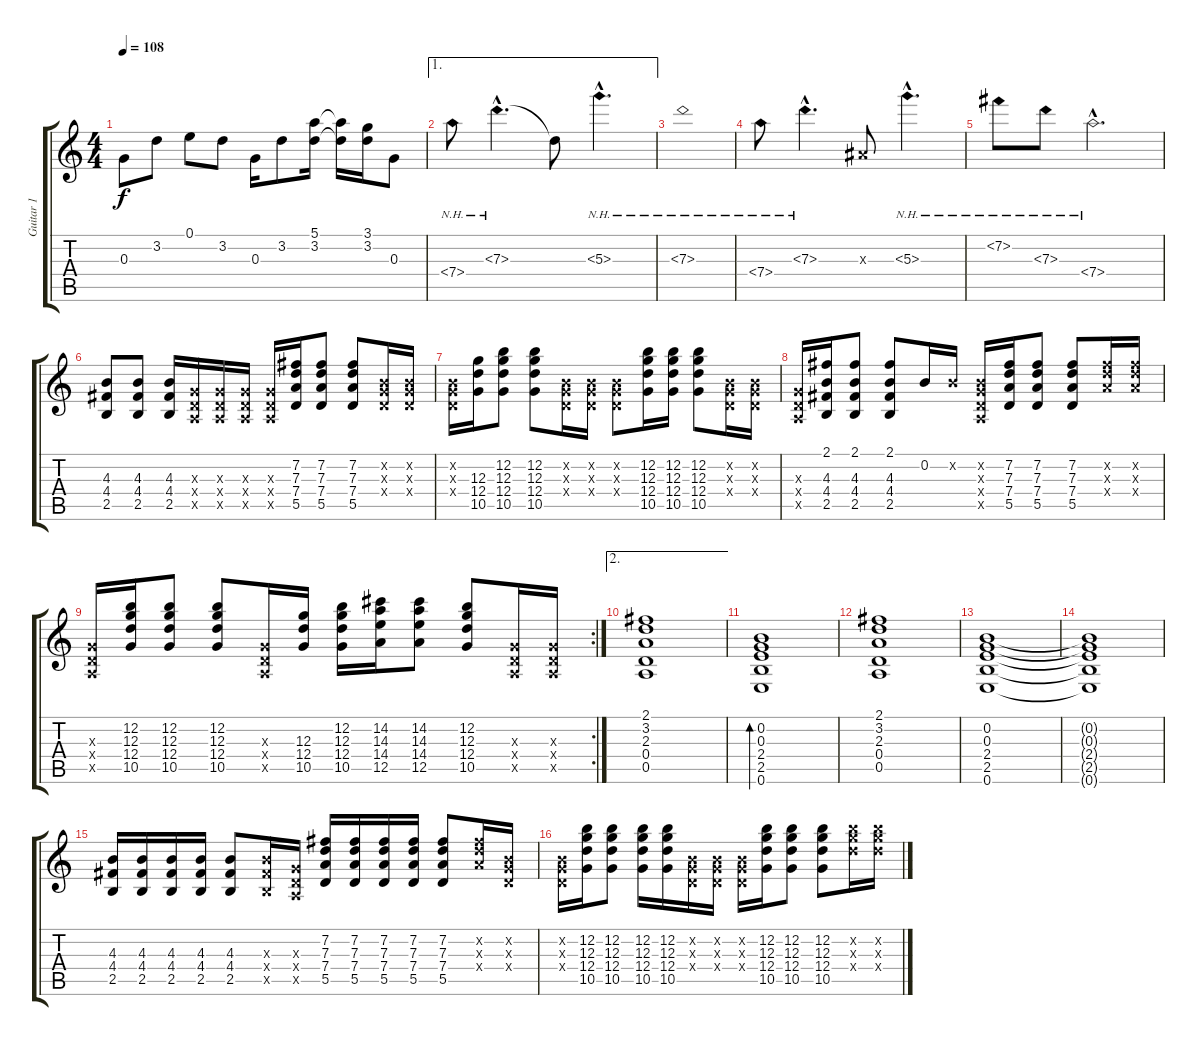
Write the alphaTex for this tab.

\track ("Guitar 1" "Guitar 1") {instrument electricguitarclean}
\staff {score tabs}
\tuning (E4 B3 G3 D3 A2 E2) {hide}
\ts (4 4)
\tempo 108
\clef g2
\ks c
0.3.8{dy f} 3.2.8 0.1.8 3.2.8 0.3.16 3.2.8 (5.1 3.2).16 (5.1{t} 3.2{t}).16 (3.1 3.2).16 0.3.8 |
\ae 1
7.4{nh}.8 7.3{nh hac}.4{d} 7.3{t}.8 5.3{nh hac}.4{d} |
7.3{nh}.1 |
7.4{nh}.8 7.3{nh hac}.4{d} 3.3{x}.8 5.3{nh hac}.4{d} |
7.2{nh}.8 7.3{nh}.8 7.4{nh hac}.2{d} |
(4.3 4.4 2.5).8 (4.3 4.4 2.5).8 (4.3 4.4 2.5).16 (0.3{x} 0.4{x} 0.5{x}).16 (0.3{x} 0.4{x} 0.5{x}).16 (0.3{x} 0.4{x} 0.5{x}).16 (0.3{x} 0.4{x} 0.5{x}).16 (7.2 7.3 7.4 5.5).16 (7.2 7.3 7.4 5.5).8 (7.2 7.3 7.4 5.5).8 (0.2{x} 0.3{x} 0.4{x}).16 (0.2{x} 0.3{x} 0.4{x}).16 |
(0.2{x} 0.3{x} 0.4{x}).16 (12.3 12.4 10.5).16 (12.2 12.3 12.4 10.5).8 (12.2 12.3 12.4 10.5).8 (0.2{x} 0.3{x} 0.4{x}).16 (0.2{x} 0.3{x} 0.4{x}).16 (0.2{x} 0.3{x} 0.4{x}).8 (12.2 12.3 12.4 10.5).16 (12.2 12.3 12.4 10.5).16 (12.2 12.3 12.4 10.5).8 (0.2{x} 0.3{x} 0.4{x}).16 (0.2{x} 0.3{x} 0.4{x}).16 |
(0.3{x} 0.4{x} 0.5{x}).16 (2.1 4.3 4.4 2.5).16 (2.1 4.3 4.4 2.5).8 (2.1 4.3 4.4 2.5).8 0.2.16 0.2{x}.16 (0.2{x} 0.3{x} 0.4{x} 0.5{x}).16 (7.2 7.3 7.4 5.5).16 (7.2 7.3 7.4 5.5).8 (7.2 7.3 7.4 5.5).8 (7.2{x} 7.3{x} 7.4{x}).16 (7.2{x} 7.3{x} 7.4{x}).16 |
\rc 2
(0.3{x} 0.4{x} 0.5{x}).16 (12.2 12.3 12.4 10.5).16 (12.2 12.3 12.4 10.5).8 (12.2 12.3 12.4 10.5).8 (0.3{x} 0.4{x} 0.5{x}).16 (12.3 12.4 10.5).16 (12.2 12.3 12.4 10.5).16 (14.2 14.3 14.4 12.5).16 (14.2 14.3 14.4 12.5).8 (12.2 12.3 12.4 10.5).8 (0.3{x} 0.4{x} 0.5{x}).16 (0.3{x} 0.4{x} 0.5{x}).16 |
\ae 2
(2.1 3.2 2.3 0.4 0.5).1 |
(0.2 0.3 2.4 2.5 0.6).1{bd 60} |
(2.1 3.2 2.3 0.4 0.5).1 |
(0.2 0.3 2.4 2.5 0.6).1 |
(0.2{t} 0.3{t} 2.4{t} 2.5{t} 0.6{t}).1 |
(4.3 4.4 2.5).16 (4.3 4.4 2.5).16 (4.3 4.4 2.5).16 (4.3 4.4 2.5).16 (4.3 4.4 2.5).8 (4.3{x} 4.4{x} 2.5{x}).16 (0.3{x} 0.4{x} 0.5{x}).16 (7.2 7.3 7.4 5.5).16 (7.2 7.3 7.4 5.5).16 (7.2 7.3 7.4 5.5).16 (7.2 7.3 7.4 5.5).16 (7.2 7.3 7.4 5.5).8 (7.2{x} 7.3{x} 7.4{x}).16 (0.2{x} 0.3{x} 0.4{x}).16 |
(0.2{x} 0.3{x} 0.4{x}).16 (12.2 12.3 12.4 10.5).16 (12.2 12.3 12.4 10.5).8 (12.2 12.3 12.4 10.5).16 (12.2 12.3 12.4 10.5).16 (0.2{x} 0.3{x} 0.4{x}).16 (0.2{x} 0.3{x} 0.4{x}).16 (0.2{x} 0.3{x} 0.4{x}).16 (12.2 12.3 12.4 10.5).16 (12.2 12.3 12.4 10.5).8 (12.2 12.3 12.4 10.5).8 (12.2{x} 12.3{x} 12.4{x}).16 (12.2{x} 12.3{x} 12.4{x}).16
